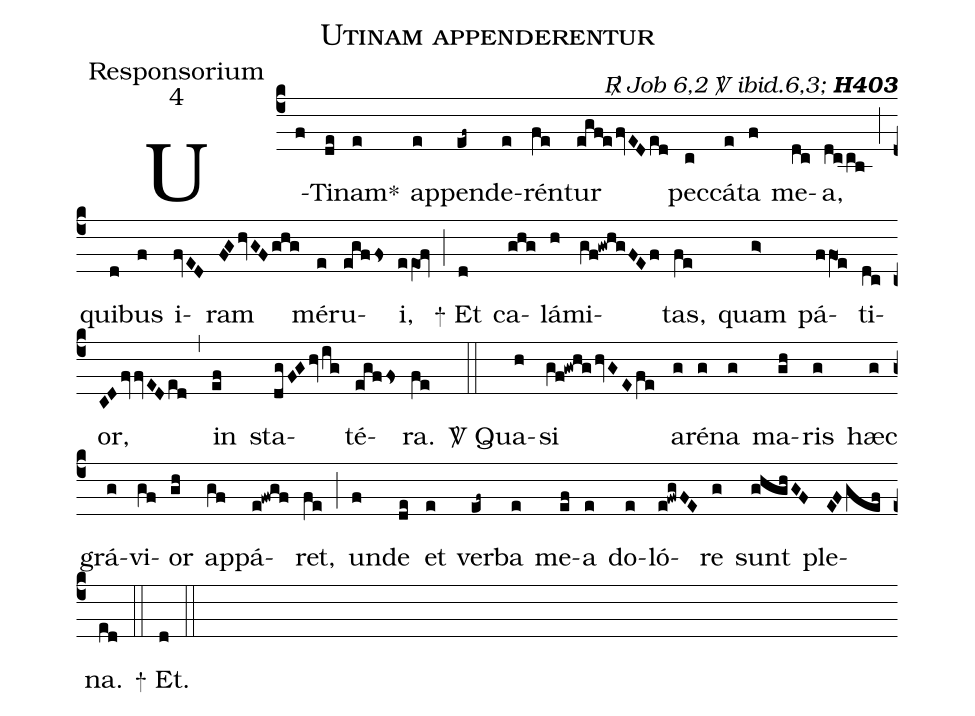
name:Utinam appenderentur;
office-part:Responsorium;
mode:4;
commentary:{\itshape\mdseries \Rbar\  Job 6,2 \Vbar\ ibid.6,3;\/} {\bfseries H403};
%%
(c4)  U(f)Ti(de)nam<sp>*</sp>(e) ap(e)pen(ef~)de(e)rén(fe)tur(egf@efvEDed) pec(c)cá(e)ta(f) me(dc)a,(dccb) (;)
qui(d)bus(f) i(fvED)ram(FGhvGFghg) mé(e)ru(egffs)i,(eeO1!fv) (;)
<sp>+</sp> Et(d) ca(ghg)lá(h)mi(gf!gwhgFEf)tas,(fe) quam(g>) pá(ffO1e)ti(dc)or,(CDfvvEDed) (,)
in(ef) sta(dgFGhvig)té(egffs)ra.(fe) (::)
<sp>V/</sp> Qua(h)si(gf!gwhghvGEfe) a(g)ré(g)na(g) ma(gh)ris(g) hæc(g) grá(g)vi(gf)or(gh) ap(gf)pá(e!fwgf)ret,(fe) (;)
un(f)de(de) et(e) ver(ef~)ba(e) me(ef)a(e) do(e)ló(e!fwgFE)re(g) sunt(ghghGF) ple(EFgef)na.(ed) (::)
<sp>+</sp> Et.(d) (::)
